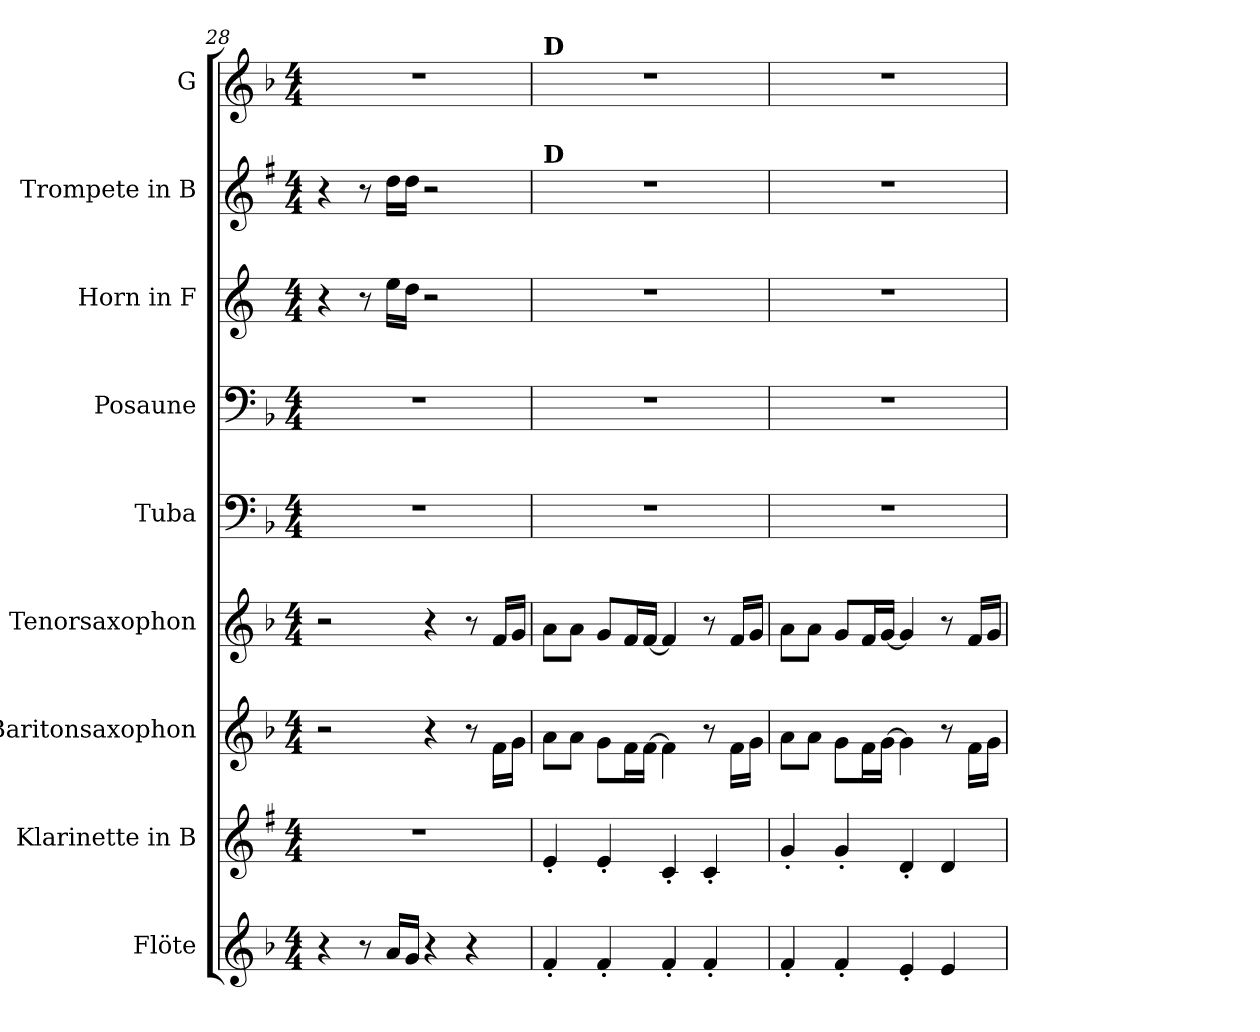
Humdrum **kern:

**kern	**kern	**kern	**kern	**kern	**kern	**kern	**kern	**kern
*part9	*part8	*part7	*part6	*part5	*part4	*part3	*part2	*part1
*staff9	*staff8	*staff7	*staff6	*staff5	*staff4	*staff3	*staff2	*staff1
*I"Flöte	*I"Klarinette in B	*I"Baritonsaxophon	*I"Tenorsaxophon	*I"Tuba	*I"Posaune	*I"Horn in F	*I"Trompete in B	*I"G
*I'Fl.	*I'Kl.	*I'Bar. Sax.	*I'Ten. Sax.	*I'Tuba	*I'Pos.	*I'Hn.	*I'Trp.	*
*clefG2	*clefG2	*clefG2	*clefG2	*clefF4	*clefF4	*clefG2	*clefG2	*clefG2
*	*ITrd1c2	*ITrd12c21	*ITrd8c14	*	*	*ITrd4c7	*ITrd1c2	*
*k[b-]	*k[b-]	*k[b-]	*k[b-]	*k[b-]	*k[b-]	*k[b-]	*k[b-]	*k[b-]
*d:	*d:	*d:	*d:	*d:	*d:	*d:	*d:	*d:
*M4/4	*M4/4	*M4/4	*M4/4	*M4/4	*M4/4	*M4/4	*M4/4	*M4/4
=28	=28	=28	=28	=28	=28	=28	=28	=28
4r	1r	2r	2r	1r	1r	4r	4r	1r
8r	.	.	.	.	.	8r	8r	.
16ai/LL	.	.	.	.	.	16ai\LL	16cci\LL	.
16gi/JJ	.	.	.	.	.	16gi\JJ	16cci\JJ	.
4r	.	4r	4r	.	.	2r	2r	.
4r	.	8r	8r	.	.	.	.	.
.	.	16Fi\LL	16Fi/LL	.	.	.	.	.
.	.	16Gi\JJ	16Gi/JJ	.	.	.	.	.
!!LO:LB:g=z
=29	=29	=29	=29	=29	=29	=29	=29	=29
!	!	!	!	!	!	!	!	!LO:TX:a:B:t=D
!	!	!	!	!	!	!	!LO:TX:a:B:t=D	!
4f'i/	4d'i/	8Ai\L	8Ai\L	1r	1r	1r	1r	1r
.	.	8Ai\J	8Ai\J	.	.	.	.	.
4f'i/	4d'i/	8Gi\L	8Gi/L	.	.	.	.	.
.	.	16Fi\L	16Fi/L	.	.	.	.	.
.	.	[>16Fi\JJ	[<16Fi/JJ	.	.	.	.	.
4f'i/	4B-'i/	4Fi\]	4Fi/]	.	.	.	.	.
4f'i/	4B-'i/	8r	8r	.	.	.	.	.
.	.	16Fi\LL	16Fi/LL	.	.	.	.	.
.	.	16Gi\JJ	16Gi/JJ	.	.	.	.	.
=30	=30	=30	=30	=30	=30	=30	=30	=30
4f'i/	4f'i/	8Ai\L	8Ai\L	1r	1r	1r	1r	1r
.	.	8Ai\J	8Ai\J	.	.	.	.	.
4f'i/	4f'i/	8Gi\L	8Gi/L	.	.	.	.	.
.	.	16Fi\L	16Fi/L	.	.	.	.	.
.	.	[>16Gi\JJ	[<16Gi/JJ	.	.	.	.	.
4e'i/	4c'i/	4Gi\]	4Gi/]	.	.	.	.	.
4ei/	4ci/	8r	8r	.	.	.	.	.
.	.	16Fi\LL	16Fi/LL	.	.	.	.	.
.	.	16Gi\JJ	16Gi/JJ	.	.	.	.	.
=	=	=	=	=	=	=	=	=
*-	*-	*-	*-	*-	*-	*-	*-	*-
